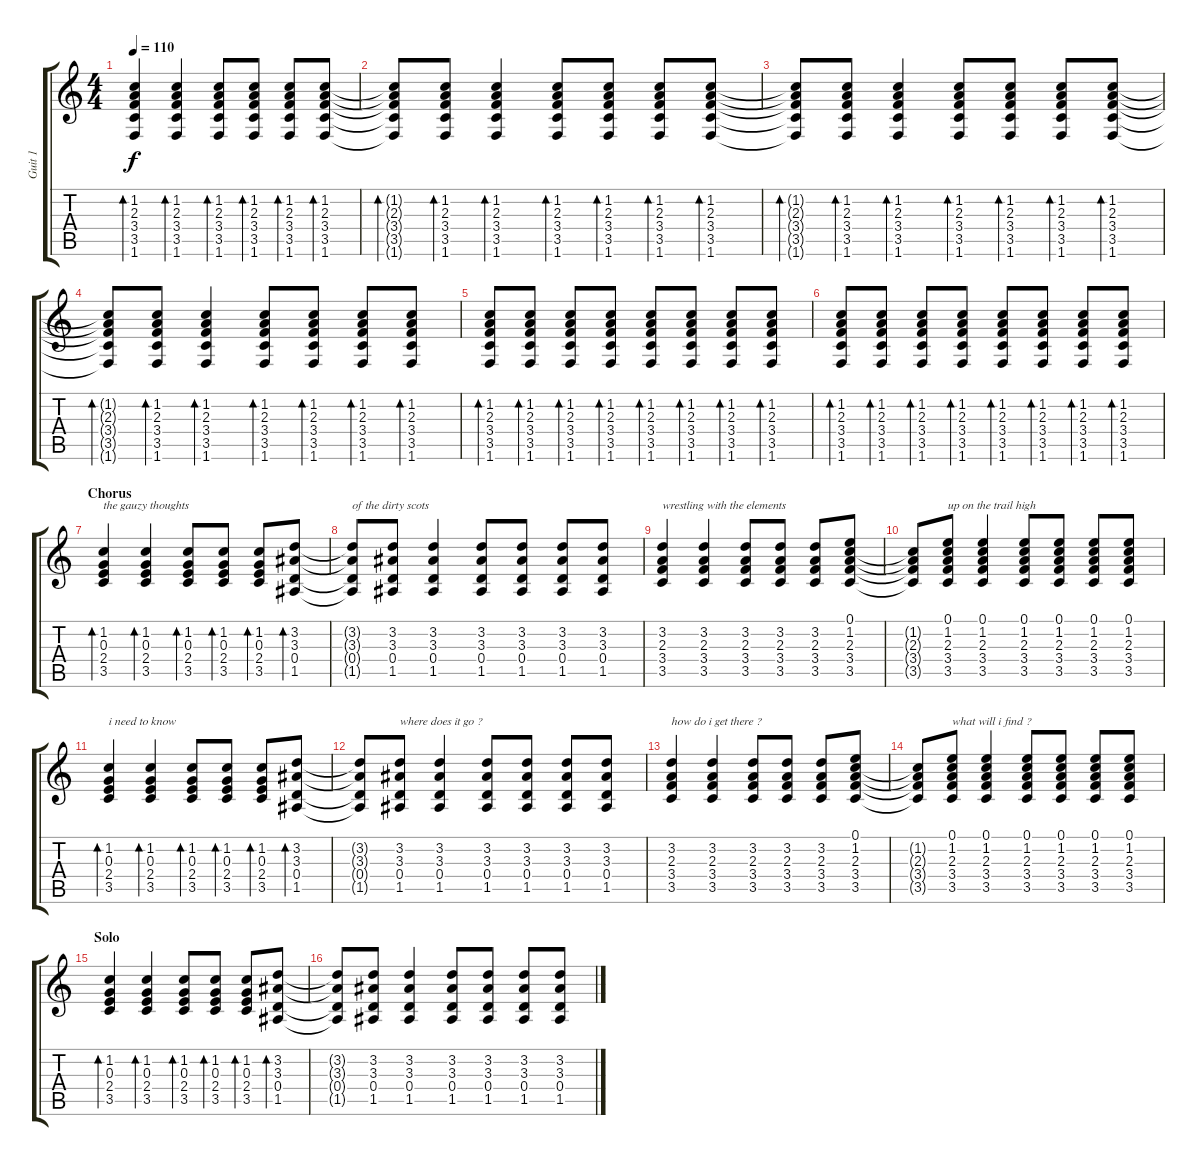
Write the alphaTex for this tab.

\track ("Guit 1" "Guit 1") {instrument acousticguitarsteel}
\staff {score tabs}
\tuning (E4 B3 G3 D3 A2 E2) {hide}
\ts (4 4)
\tempo 110
\clef g2
\ks c
(1.2 2.3 3.4 3.5 1.6).4{bd 30 dy f} (1.2 2.3 3.4 3.5 1.6).4{bd 30} (1.2 2.3 3.4 3.5 1.6).8{bd 30} (1.2 2.3 3.4 3.5 1.6).8{bd 30} (1.2 2.3 3.4 3.5 1.6).8{bd 30} (1.2 2.3 3.4 3.5 1.6).8{bd 30} |
(1.2{t} 2.3{t} 3.4{t} 3.5{t} 1.6{t}).8{bd 30} (1.2 2.3 3.4 3.5 1.6).8{bd 30} (1.2 2.3 3.4 3.5 1.6).4{bd 30} (1.2 2.3 3.4 3.5 1.6).8{bd 30} (1.2 2.3 3.4 3.5 1.6).8{bd 30} (1.2 2.3 3.4 3.5 1.6).8{bd 30} (1.2 2.3 3.4 3.5 1.6).8{bd 30} |
(1.2{t} 2.3{t} 3.4{t} 3.5{t} 1.6{t}).8{bd 30} (1.2 2.3 3.4 3.5 1.6).8{bd 30} (1.2 2.3 3.4 3.5 1.6).4{bd 30} (1.2 2.3 3.4 3.5 1.6).8{bd 30} (1.2 2.3 3.4 3.5 1.6).8{bd 30} (1.2 2.3 3.4 3.5 1.6).8{bd 30} (1.2 2.3 3.4 3.5 1.6).8{bd 30} |
(1.2{t} 2.3{t} 3.4{t} 3.5{t} 1.6{t}).8{bd 30} (1.2 2.3 3.4 3.5 1.6).8{bd 30} (1.2 2.3 3.4 3.5 1.6).4{bd 30} (1.2 2.3 3.4 3.5 1.6).8{bd 30} (1.2 2.3 3.4 3.5 1.6).8{bd 30} (1.2 2.3 3.4 3.5 1.6).8{bd 30} (1.2 2.3 3.4 3.5 1.6).8{bd 30} |
(1.2 2.3 3.4 3.5 1.6).8{bd 30} (1.2 2.3 3.4 3.5 1.6).8{bd 30} (1.2 2.3 3.4 3.5 1.6).8{bd 30} (1.2 2.3 3.4 3.5 1.6).8{bd 30} (1.2 2.3 3.4 3.5 1.6).8{bd 30} (1.2 2.3 3.4 3.5 1.6).8{bd 30} (1.2 2.3 3.4 3.5 1.6).8{bd 30} (1.2 2.3 3.4 3.5 1.6).8{bd 30} |
(1.2 2.3 3.4 3.5 1.6).8{bd 30} (1.2 2.3 3.4 3.5 1.6).8{bd 30} (1.2 2.3 3.4 3.5 1.6).8{bd 30} (1.2 2.3 3.4 3.5 1.6).8{bd 30} (1.2 2.3 3.4 3.5 1.6).8{bd 30} (1.2 2.3 3.4 3.5 1.6).8{bd 30} (1.2 2.3 3.4 3.5 1.6).8{bd 30} (1.2 2.3 3.4 3.5 1.6).8{bd 30} |
\section ("" "Chorus")
(1.2 0.3 2.4 3.5).4{bd 30 txt "the gauzy thoughts"} (1.2 0.3 2.4 3.5).4{bd 30} (1.2 0.3 2.4 3.5).8{bd 30} (1.2 0.3 2.4 3.5).8{bd 30} (1.2 0.3 2.4 3.5).8{bd 30} (3.2 3.3 0.4 1.5).8{bd 30} |
(3.2{t} 3.3{t} 0.4{t} 1.5{t}).8{txt "of the dirty scots"} (3.2 3.3 0.4 1.5).8 (3.2 3.3 0.4 1.5).4 (3.2 3.3 0.4 1.5).8 (3.2 3.3 0.4 1.5).8 (3.2 3.3 0.4 1.5).8 (3.2 3.3 0.4 1.5).8 |
(3.2 2.3 3.4 3.5).4{txt "wrestling with the elements"} (3.2 2.3 3.4 3.5).4 (3.2 2.3 3.4 3.5).8 (3.2 2.3 3.4 3.5).8 (3.2 2.3 3.4 3.5).8 (0.1 1.2 2.3 3.4 3.5).8 |
(1.2{t} 2.3{t} 3.4{t} 3.5{t}).8 (0.1 1.2 2.3 3.4 3.5).8{txt "up on the trail high"} (0.1 1.2 2.3 3.4 3.5).4 (0.1 1.2 2.3 3.4 3.5).8 (0.1 1.2 2.3 3.4 3.5).8 (0.1 1.2 2.3 3.4 3.5).8 (0.1 1.2 2.3 3.4 3.5).8 |
(1.2 0.3 2.4 3.5).4{bd 30 txt "i need to know"} (1.2 0.3 2.4 3.5).4{bd 30} (1.2 0.3 2.4 3.5).8{bd 30} (1.2 0.3 2.4 3.5).8{bd 30} (1.2 0.3 2.4 3.5).8{bd 30} (3.2 3.3 0.4 1.5).8{bd 30} |
(3.2{t} 3.3{t} 0.4{t} 1.5{t}).8 (3.2 3.3 0.4 1.5).8{txt "where does it go ?"} (3.2 3.3 0.4 1.5).4 (3.2 3.3 0.4 1.5).8 (3.2 3.3 0.4 1.5).8 (3.2 3.3 0.4 1.5).8 (3.2 3.3 0.4 1.5).8 |
(3.2 2.3 3.4 3.5).4{txt "how do i get there ?"} (3.2 2.3 3.4 3.5).4 (3.2 2.3 3.4 3.5).8 (3.2 2.3 3.4 3.5).8 (3.2 2.3 3.4 3.5).8 (0.1 1.2 2.3 3.4 3.5).8 |
(1.2{t} 2.3{t} 3.4{t} 3.5{t}).8 (0.1 1.2 2.3 3.4 3.5).8{txt "what will i find ?"} (0.1 1.2 2.3 3.4 3.5).4 (0.1 1.2 2.3 3.4 3.5).8 (0.1 1.2 2.3 3.4 3.5).8 (0.1 1.2 2.3 3.4 3.5).8 (0.1 1.2 2.3 3.4 3.5).8 |
\section ("" "Solo")
(1.2 0.3 2.4 3.5).4{bd 30} (1.2 0.3 2.4 3.5).4{bd 30} (1.2 0.3 2.4 3.5).8{bd 30} (1.2 0.3 2.4 3.5).8{bd 30} (1.2 0.3 2.4 3.5).8{bd 30} (3.2 3.3 0.4 1.5).8{bd 30} |
(3.2{t} 3.3{t} 0.4{t} 1.5{t}).8 (3.2 3.3 0.4 1.5).8 (3.2 3.3 0.4 1.5).4 (3.2 3.3 0.4 1.5).8 (3.2 3.3 0.4 1.5).8 (3.2 3.3 0.4 1.5).8 (3.2 3.3 0.4 1.5).8
